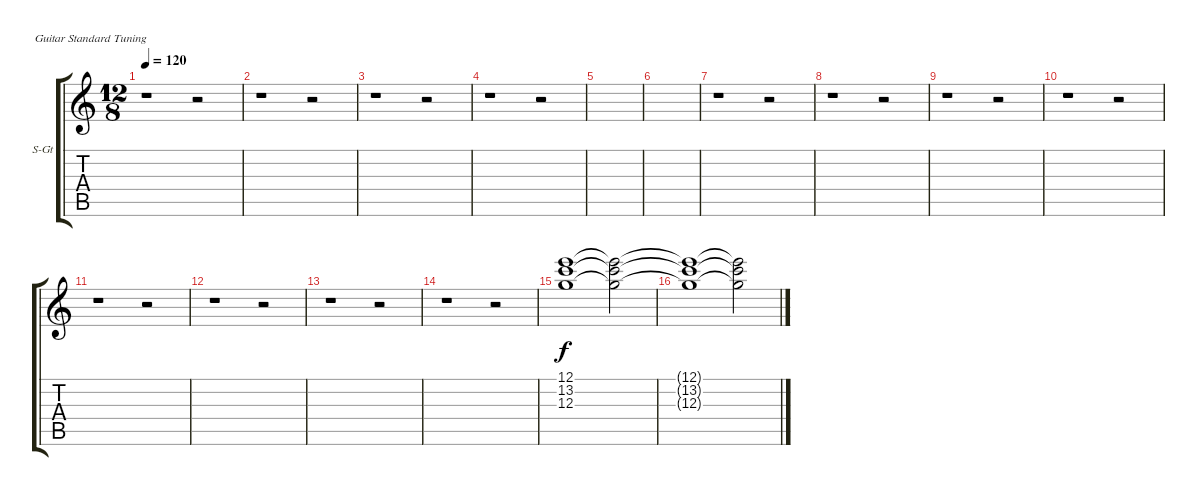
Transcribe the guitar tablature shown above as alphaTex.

\bracketExtendMode groupsimilarinstruments
\firstSystemTrackNameOrientation horizontal
\otherSystemsTrackNameOrientation horizontal
\track ("Pad" "S-Gt") {instrument pad2warm}
\staff {score tabs}
\tuning (E4 B3 G3 D3 A2 E2)
\displaytranspose 12
\ts (12 8)
\tempo 120
\clef g2
\ks c
r.1{dy f} r.2 |
r.1 r.2 |
r.1 r.2 |
r.1 r.2 |
|
|
r.1 r.2 |
r.1 r.2 |
r.1 r.2 |
r.1 r.2 |
r.1 r.2 |
r.1 r.2 |
r.1 r.2 |
r.1 r.2 |
(12.1 13.2 12.3).1 (12.1{t} 13.2{t} 12.3{t}).2 |
(12.1{t} 13.2{t} 12.3{t}).1 (12.1{t} 13.2{t} 12.3{t}).2
